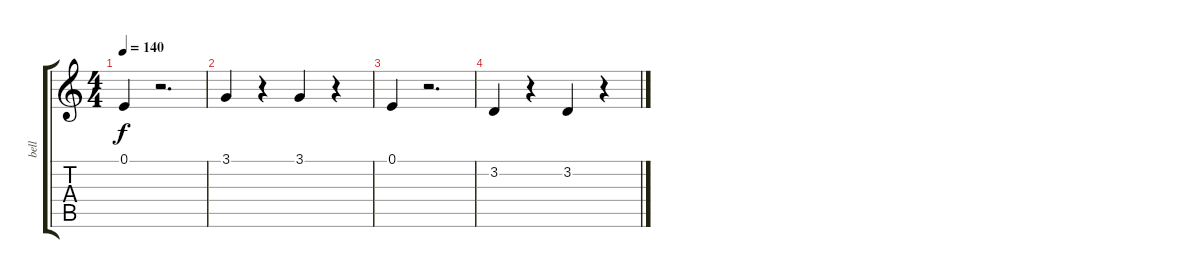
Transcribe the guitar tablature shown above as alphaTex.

\track ("bell" "bell") {instrument tubularbells}
\staff {score tabs}
\tuning (E4 B3 G3 D3 A2 E2) {hide}
\ts (4 4)
\tempo 140
\clef g2
\ks c
0.1.4{dy f volume 8} r.2{d} |
3.1.4{volume 6} r.4 3.1.4{volume 5} r.4 |
0.1.4{volume 4} r.2{d} |
3.2.4{volume 2} r.4 3.2.4{volume 1} r.4
